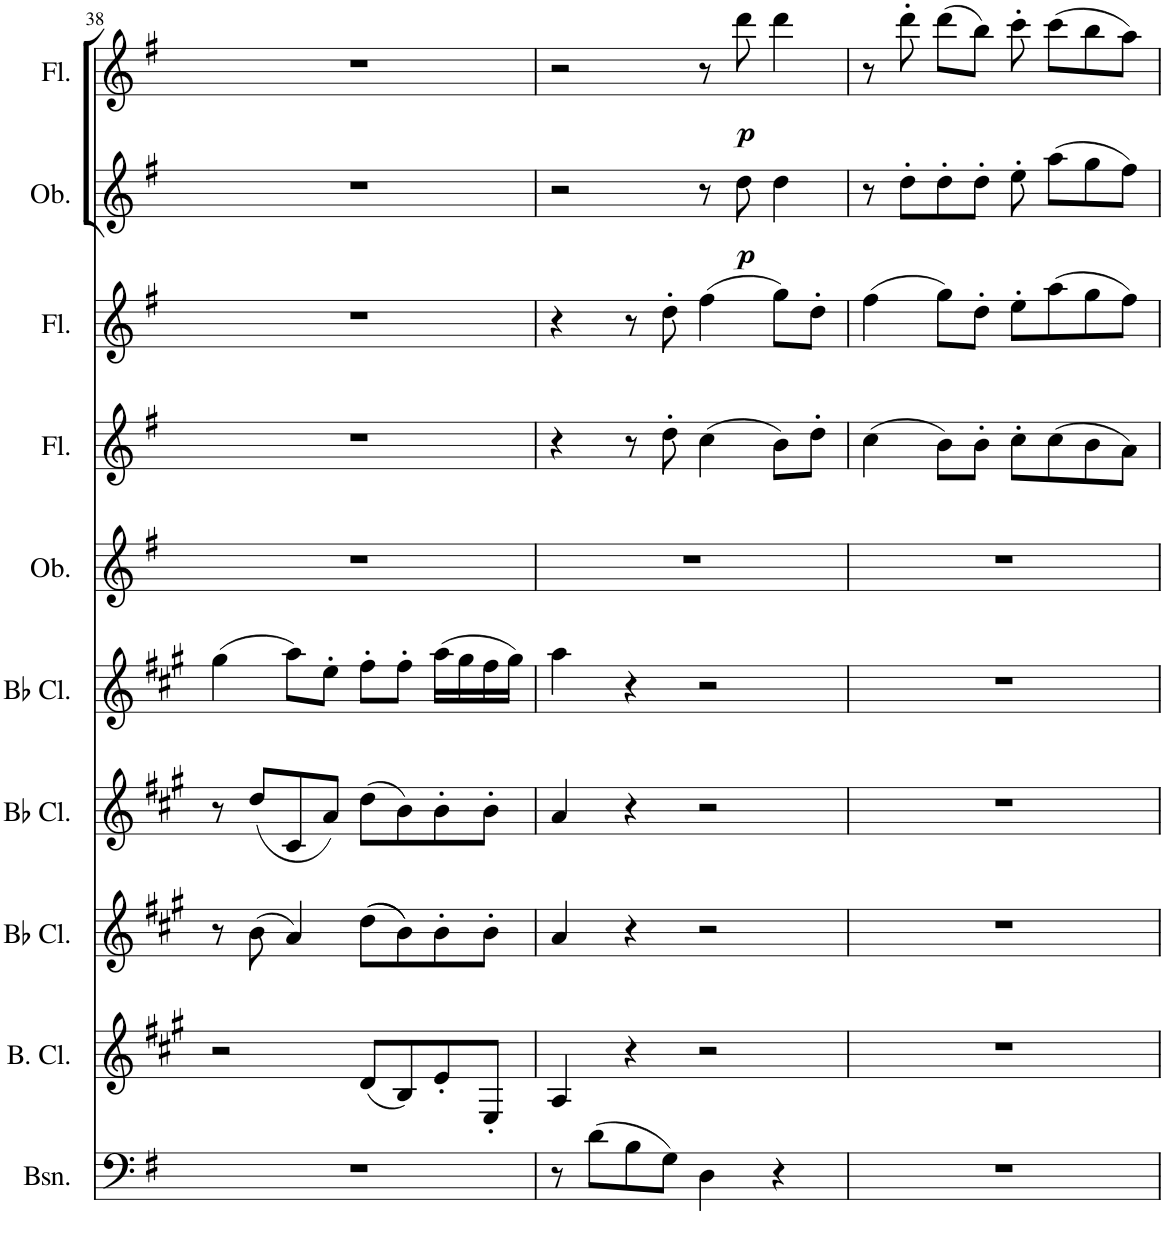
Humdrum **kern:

**kern	**kern	**kern	**kern	**kern	**kern	**kern	**kern	**kern	**dynam	**kern	**dynam
*part10	*part9	*part8	*part7	*part6	*part5	*part4	*part3	*part2	*part2	*part1	*part1
*staff10	*staff9	*staff8	*staff7	*staff6	*staff5	*staff4	*staff3	*staff2	*staff2	*staff1	*staff1
*I"Bassoon	*I"Bass Clarinet	*I"Bb Clarinet	*I"Bb Clarinet	*I"Bb Clarinet	*I"Oboe	*I"Flute	*I"Flute	*I"Oboe	*	*I"Flute	*
*I'Bsn.	*I'B. Cl.	*I'Bb Cl.	*I'Bb Cl.	*I'Bb Cl.	*I'Ob.	*I'Fl.	*I'Fl.	*I'Ob.	*	*I'Fl.	*
!!LO:PB:g=z
*clefF4	*clefG2	*clefG2	*clefG2	*clefG2	*clefG2	*clefG2	*clefG2	*clefG2	*	*clefG2	*
*	*Trd8c14	*Trd1c2	*Trd1c2	*Trd1c2	*	*	*	*	*	*	*
*k[f#]	*k[f#c#g#]	*k[f#c#g#]	*k[f#c#g#]	*k[f#c#g#]	*k[f#]	*k[f#]	*k[f#]	*k[f#]	*	*k[f#]	*
*M4/4	*M4/4	*M4/4	*M4/4	*M4/4	*M4/4	*M4/4	*M4/4	*M4/4	*	*M4/4	*
=38	=38	=38	=38	=38	=38	=38	=38	=38	=38	=38	=38
1r	2r	8r	8r	(4gg#\	1r	1r	1r	1r	.	1r	.
.	.	(8b\	(8dd/L	.	.	.	.	.	.	.	.
.	.	4a/)	8c#/	8aa\L)	.	.	.	.	.	.	.
.	.	.	8a/J)	8ee'\J	.	.	.	.	.	.	.
.	(8d/L	((8dd\L	(8dd\L	8ff#'\L	.	.	.	.	.	.	.
.	8B/)	8b\))	8b\)	8ff#'\J	.	.	.	.	.	.	.
.	8e'/	8b'\	8b'\	(16aa\LL	.	.	.	.	.	.	.
.	.	.	.	16gg#\	.	.	.	.	.	.	.
.	8E'/J	8b'\J	8b'\J	16ff#\	.	.	.	.	.	.	.
.	.	.	.	16gg#\JJ)	.	.	.	.	.	.	.
=39	=39	=39	=39	=39	=39	=39	=39	=39	=39	=39	=39
8r	4A/	4a/	4a/	4aa\	1r	4r	4r	2r	.	2r	.
(8d\L	.	.	.	.	.	.	.	.	.	.	.
8B\	4r	4r	4r	4r	.	8r	8r	.	.	.	.
8G\J)	.	.	.	.	.	8dd'\	8dd'\	.	.	.	.
4D\	2r	2r	2r	2r	.	(4cc\	(4ff#\	8r	.	8r	.
!	!	!	!	!	!	!	!	!	!LO:DY:b	!	!LO:DY:b
.	.	.	.	.	.	.	.	8dd\	p	8ddd\	p
4r	.	.	.	.	.	8b\L)	8gg\L)	4dd\	.	4ddd\	.
.	.	.	.	.	.	8dd'\J	8dd'\J	.	.	.	.
=40	=40	=40	=40	=40	=40	=40	=40	=40	=40	=40	=40
1r	1r	1r	1r	1r	1r	(4cc\	(4ff#\	8r	.	8r	.
.	.	.	.	.	.	.	.	8dd'\L	.	8ddd'\	.
.	.	.	.	.	.	8b\L)	8gg\L)	8dd'\	.	(8ddd\L	.
.	.	.	.	.	.	8b'\J	8dd'\J	8dd'\J	.	8bb\J)	.
.	.	.	.	.	.	8cc'\L	8ee'\L	8ee'\	.	8ccc'\	.
.	.	.	.	.	.	(8cc\	(8aa\	(8aa\L	.	(8ccc\L	.
.	.	.	.	.	.	8b\	8gg\	8gg\	.	8bb\	.
.	.	.	.	.	.	8a\J)	8ff#\J)	8ff#\J)	.	8aa\J)	.
=	=	=	=	=	=	=	=	=	=	=	=
*-	*-	*-	*-	*-	*-	*-	*-	*-	*-	*-	*-
